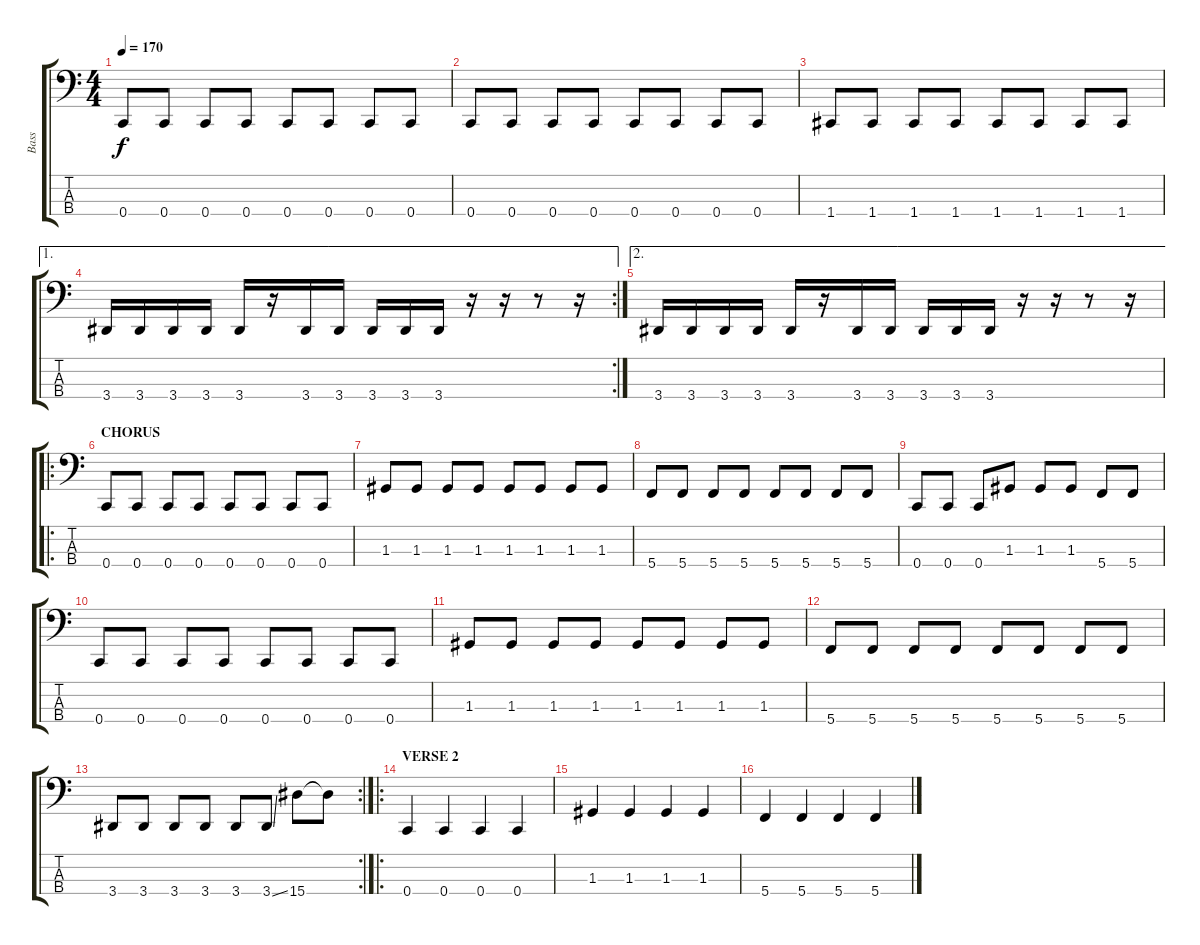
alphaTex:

\track ("Bass" "Bass") {instrument electricbasspick}
\staff {score tabs}
\tuning (F2 C2 G1 C1) {hide}
\ts (4 4)
\tempo 170
\clef f4
\ks c
0.4.8{dy f} 0.4.8 0.4.8 0.4.8 0.4.8 0.4.8 0.4.8 0.4.8 |
0.4.8 0.4.8 0.4.8 0.4.8 0.4.8 0.4.8 0.4.8 0.4.8 |
1.4.8 1.4.8 1.4.8 1.4.8 1.4.8 1.4.8 1.4.8 1.4.8 |
\ae 1
\rc 2
3.4.16 3.4.16 3.4.16 3.4.16 3.4.16 r.16 3.4.16 3.4.16 3.4.16 3.4.16 3.4.16 r.16 r.16 r.8 r.16 |
\ae 2
3.4.16 3.4.16 3.4.16 3.4.16 3.4.16 r.16 3.4.16 3.4.16 3.4.16 3.4.16 3.4.16 r.16 r.16 r.8 r.16 |
\ro
\section ("" "CHORUS")
0.4.8 0.4.8 0.4.8 0.4.8 0.4.8 0.4.8 0.4.8 0.4.8 |
1.3.8 1.3.8 1.3.8 1.3.8 1.3.8 1.3.8 1.3.8 1.3.8 |
5.4.8 5.4.8 5.4.8 5.4.8 5.4.8 5.4.8 5.4.8 5.4.8 |
0.4.8 0.4.8 0.4.8 1.3.8 1.3.8 1.3.8 5.4.8 5.4.8 |
0.4.8 0.4.8 0.4.8 0.4.8 0.4.8 0.4.8 0.4.8 0.4.8 |
1.3.8 1.3.8 1.3.8 1.3.8 1.3.8 1.3.8 1.3.8 1.3.8 |
5.4.8 5.4.8 5.4.8 5.4.8 5.4.8 5.4.8 5.4.8 5.4.8 |
\rc 2
3.4.8 3.4.8 3.4.8 3.4.8 3.4.8 3.4{ss}.8 15.4.8 15.4{t}.8 |
\ro
\section ("" "VERSE 2")
0.4.4 0.4.4 0.4.4 0.4.4 |
1.3.4 1.3.4 1.3.4 1.3.4 |
5.4.4 5.4.4 5.4.4 5.4.4
